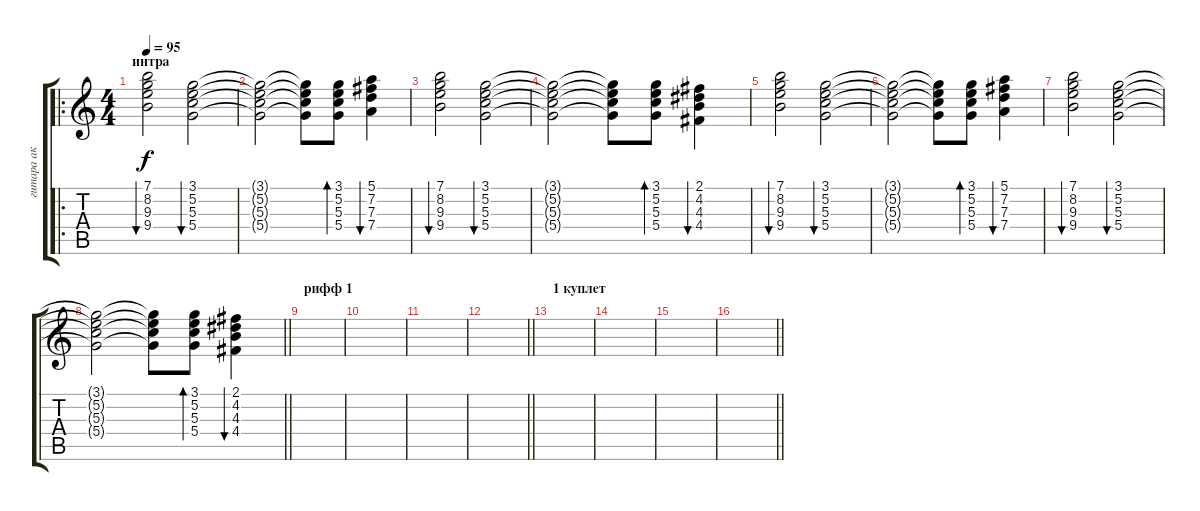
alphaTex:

\track ("гитара ак" "гитара ак") {instrument acousticguitarsteel}
\staff {score tabs}
\tuning (E4 B3 G3 D3 A2 E2) {hide}
\ro
\ts (4 4)
\section ("" "интра")
\tempo 95
\clef g2
\ks c
(7.1 8.2 9.3 9.4).2{bu 120 dy f instrument acousticguitarsteel} (3.1 5.2 5.3 5.4).2{bu 120} |
(3.1{t} 5.2{t} 5.3{t} 5.4{t}).2 (3.1{t} 5.2{t} 5.3{t} 5.4{t}).8 (3.1 5.2 5.3 5.4).8{bd 120} (5.1 7.2 7.3 7.4).4{bu 120} |
(7.1 8.2 9.3 9.4).2{bu 120} (3.1 5.2 5.3 5.4).2{bu 120} |
(3.1{t} 5.2{t} 5.3{t} 5.4{t}).2 (3.1{t} 5.2{t} 5.3{t} 5.4{t}).8 (3.1 5.2 5.3 5.4).8{bd 120} (2.1 4.2 4.3 4.4).4{bu 120} |
(7.1 8.2 9.3 9.4).2{bu 120} (3.1 5.2 5.3 5.4).2{bu 120} |
(3.1{t} 5.2{t} 5.3{t} 5.4{t}).2 (3.1{t} 5.2{t} 5.3{t} 5.4{t}).8 (3.1 5.2 5.3 5.4).8{bd 120} (5.1 7.2 7.3 7.4).4{bu 120} |
(7.1 8.2 9.3 9.4).2{bu 120} (3.1 5.2 5.3 5.4).2{bu 120} |
\barLineRight lightlight
(3.1{t} 5.2{t} 5.3{t} 5.4{t}).2 (3.1{t} 5.2{t} 5.3{t} 5.4{t}).8 (3.1 5.2 5.3 5.4).8{bd 120} (2.1 4.2 4.3 4.4).4{bu 120} |
\section ("" "рифф 1")
|
|
|
\barLineRight lightlight
|
\section ("" "1 куплет")
|
|
|
\barLineRight lightlight
